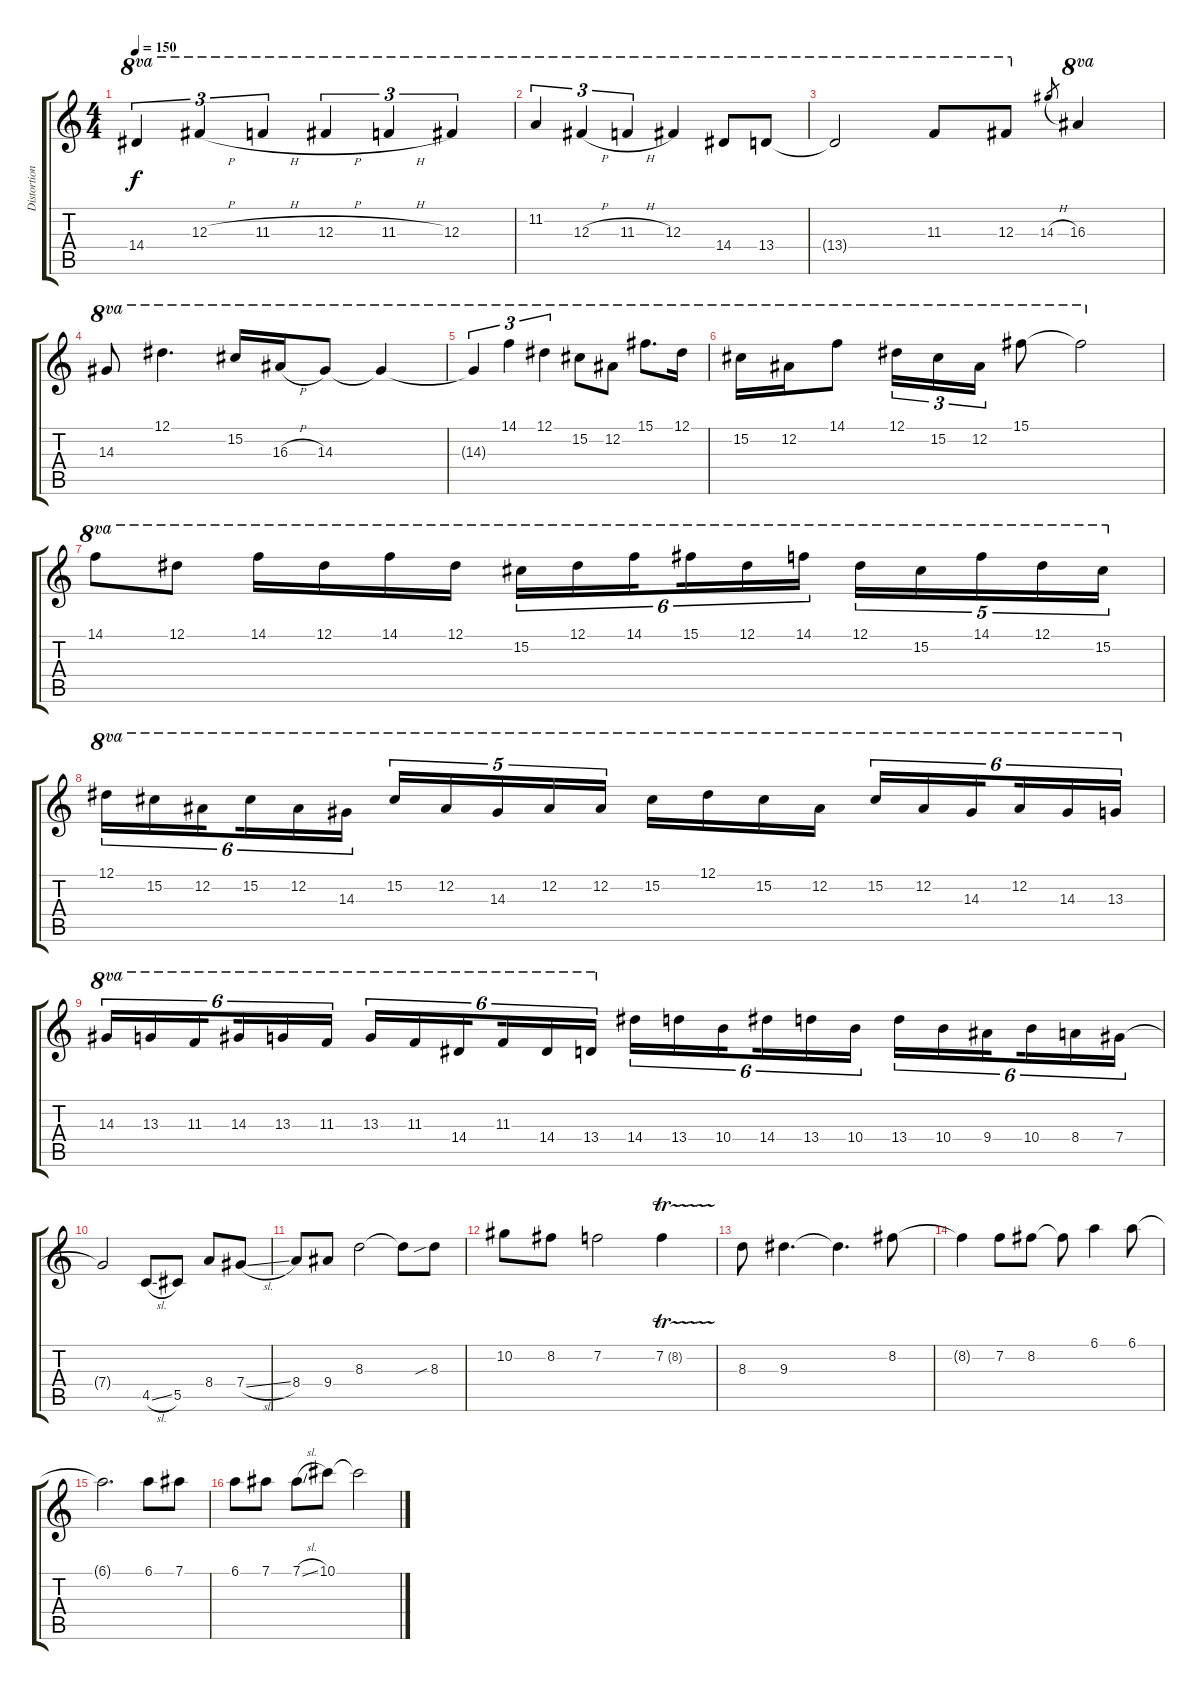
\track ("Distortion" "Distortion") {instrument distortionguitar}
\staff {score tabs}
\tuning (Eb4 Bb3 Gb3 Db3 Ab2 Eb2) {hide}
\ts (4 4)
\tempo 150
\clef g2
\ks c
14.4.4{tu (3 2) ot 8va dy f} 12.3{h}.4{tu (3 2) ot 8va} 11.3{h}.4{tu (3 2) ot 8va} 12.3{h}.4{tu (3 2) ot 8va} 11.3{h}.4{tu (3 2) ot 8va} 12.3.4{tu (3 2) ot 8va} |
11.2.4{tu (3 2) ot 8va} 12.3{h}.4{tu (3 2) ot 8va} 11.3{h}.4{tu (3 2) ot 8va} 12.3.4{ot 8va} 14.4.8{ot 8va} 13.4.8{ot 8va} |
13.4{t}.2{ot 8va} 11.3.8{ot 8va} 12.3.8{ot 8va} 14.3{h}.8{gr} 16.3.4{ot 8va} |
14.3.8{ot 8va} 12.1.4{d ot 8va} 15.2.16{ot 8va} 16.3{h}.16{ot 8va} 14.3.8{ot 8va} 14.3{t}.4{ot 8va} |
14.3{t}.4{tu (3 2) ot 8va} 14.1.4{tu (3 2) ot 8va} 12.1.4{tu (3 2) ot 8va} 15.2.8{ot 8va} 12.2.8{ot 8va} 15.1.8{d ot 8va} 12.1.16{ot 8va} |
15.2.16{ot 8va} 12.2.16{ot 8va} 14.1.8{ot 8va} 12.1.16{tu (3 2) ot 8va} 15.2.16{tu (3 2) ot 8va} 12.2.16{tu (3 2) ot 8va} 15.1.8{ot 8va} 15.1{t}.2{ot 8va} |
14.1.8{ot 8va} 12.1.8{ot 8va} 14.1.16{ot 8va} 12.1.16{ot 8va} 14.1.16{ot 8va} 12.1.16{ot 8va} 15.2.16{tu (6 4) ot 8va} 12.1.16{tu (6 4) ot 8va} 14.1.16{tu (6 4) ot 8va beam splitsecondary} 15.1.16{tu (6 4) ot 8va} 12.1.16{tu (6 4) ot 8va} 14.1.16{tu (6 4) ot 8va} 12.1.16{tu (5 4) ot 8va} 15.2.16{tu (5 4) ot 8va} 14.1.16{tu (5 4) ot 8va} 12.1.16{tu (5 4) ot 8va} 15.2.16{tu (5 4) ot 8va} |
12.1.16{tu (6 4) ot 8va} 15.2.16{tu (6 4) ot 8va} 12.2.16{tu (6 4) ot 8va beam splitsecondary} 15.2.16{tu (6 4) ot 8va} 12.2.16{tu (6 4) ot 8va} 14.3.16{tu (6 4) ot 8va} 15.2.16{tu (5 4) ot 8va} 12.2.16{tu (5 4) ot 8va} 14.3.16{tu (5 4) ot 8va} 12.2.16{tu (5 4) ot 8va} 12.2.16{tu (5 4) ot 8va} 15.2.16{ot 8va} 12.1.16{ot 8va} 15.2.16{ot 8va} 12.2.16{ot 8va} 15.2.16{tu (6 4) ot 8va} 12.2.16{tu (6 4) ot 8va} 14.3.16{tu (6 4) ot 8va beam splitsecondary} 12.2.16{tu (6 4) ot 8va} 14.3.16{tu (6 4) ot 8va} 13.3.16{tu (6 4) ot 8va} |
14.3.16{tu (6 4) ot 8va} 13.3.16{tu (6 4) ot 8va} 11.3.16{tu (6 4) ot 8va beam splitsecondary} 14.3.16{tu (6 4) ot 8va} 13.3.16{tu (6 4) ot 8va} 11.3.16{tu (6 4) ot 8va} 13.3.16{tu (6 4) ot 8va} 11.3.16{tu (6 4) ot 8va} 14.4.16{tu (6 4) ot 8va beam splitsecondary} 11.3.16{tu (6 4) ot 8va} 14.4.16{tu (6 4) ot 8va} 13.4.16{tu (6 4) ot 8va} 14.4.16{tu (6 4)} 13.4.16{tu (6 4)} 10.4.16{tu (6 4) beam splitsecondary} 14.4.16{tu (6 4)} 13.4.16{tu (6 4)} 10.4.16{tu (6 4)} 13.4.16{tu (6 4)} 10.4.16{tu (6 4)} 9.4.16{tu (6 4) beam splitsecondary} 10.4.16{tu (6 4)} 8.4.16{tu (6 4)} 7.4.16{tu (6 4)} |
7.4{t}.2 4.5{sl}.8 5.5.8 8.4.8 7.4{sl}.8 |
8.4.8 9.4.8 8.3.2 8.3{t}.8 8.3{sib}.8 |
10.2.8 8.2.8 7.2.2 7.2{tr (8 32)}.4 |
8.3.8 9.3.4{d} 9.3{t}.4{d} 8.2.8 |
8.2{t}.4 7.2.8 8.2.8 8.2{t}.8 6.1.4 6.1.8 |
6.1{t}.2{d} 6.1.8 7.1.8 |
6.1.8 7.1.8 7.1{sl}.8 10.1.8 10.1{t}.2
